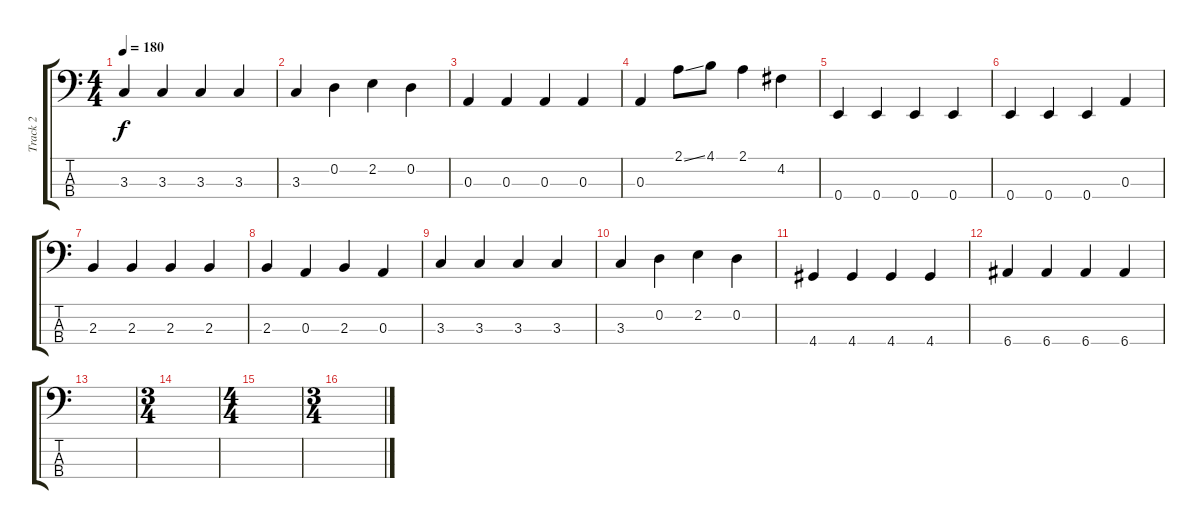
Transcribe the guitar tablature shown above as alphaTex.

\track ("Track 2" "Track 2") {instrument electricbasspick}
\staff {score tabs}
\tuning (G2 D2 A1 E1) {hide}
\ts (4 4)
\tempo 180
\clef f4
\ks c
3.3.4{dy f} 3.3.4 3.3.4 3.3.4 |
3.3.4 0.2.4 2.2.4 0.2.4 |
0.3.4 0.3.4 0.3.4 0.3.4 |
0.3.4 2.1{ss}.8 4.1.8 2.1.4 4.2.4 |
0.4.4 0.4.4 0.4.4 0.4.4 |
0.4.4 0.4.4 0.4.4 0.3.4 |
2.3.4 2.3.4 2.3.4 2.3.4 |
2.3.4 0.3.4 2.3.4 0.3.4 |
3.3.4 3.3.4 3.3.4 3.3.4 |
3.3.4 0.2.4 2.2.4 0.2.4 |
4.4.4 4.4.4 4.4.4 4.4.4 |
6.4.4 6.4.4 6.4.4 6.4.4 |
|
\ts (3 4)
|
\ts (4 4)
|
\ts (3 4)
